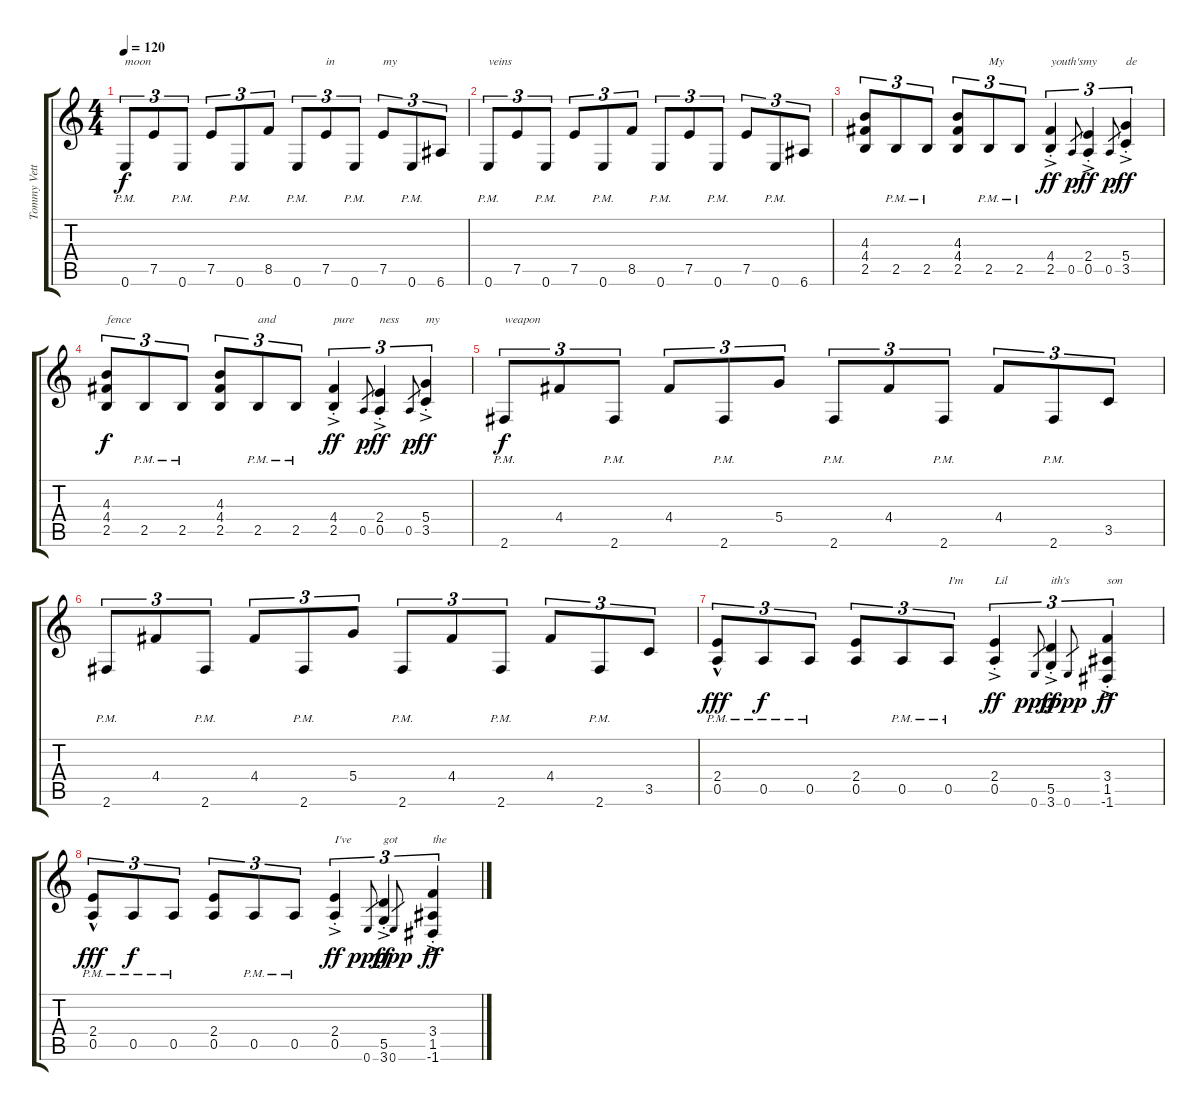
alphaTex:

\track ("Tommy Vetterli" "Tommy Vett") {instrument distortionguitar}
\staff {score tabs}
\tuning (E4 B3 G3 D3 A2 E2) {hide}
\ts (4 4)
\tempo 120
\clef g2
\ks c
0.6{pm}.8{tu (3 2) txt "moon" dy f} 7.5.8{tu (3 2)} 0.6{pm}.8{tu (3 2)} 7.5.8{tu (3 2)} 0.6{pm}.8{tu (3 2)} 8.5.8{tu (3 2)} 0.6{pm}.8{tu (3 2)} 7.5.8{tu (3 2) txt "in"} 0.6{pm}.8{tu (3 2)} 7.5.8{tu (3 2) txt "my"} 0.6{pm}.8{tu (3 2)} 6.6.8{tu (3 2)} |
0.6{pm}.8{tu (3 2) txt "veins"} 7.5.8{tu (3 2)} 0.6{pm}.8{tu (3 2)} 7.5.8{tu (3 2)} 0.6{pm}.8{tu (3 2)} 8.5.8{tu (3 2)} 0.6{pm}.8{tu (3 2)} 7.5.8{tu (3 2)} 0.6{pm}.8{tu (3 2)} 7.5.8{tu (3 2)} 0.6{pm}.8{tu (3 2)} 6.6.8{tu (3 2)} |
(4.3 4.4 2.5).8{tu (3 2)} 2.5{pm}.8{tu (3 2)} 2.5{pm}.8{tu (3 2)} (4.3 4.4 2.5).8{tu (3 2)} 2.5{pm}.8{tu (3 2) txt "My"} 2.5{pm}.8{tu (3 2)} (4.4{ac st} 2.5{ac st}).4{tu (3 2) txt "youth'smy" dy ff} 0.5.8{gr dy p} (2.4{ac st} 0.5{ac st}).4{tu (3 2) dy ff} 0.5.8{gr dy p} (5.4{ac st} 3.5{ac st}).4{tu (3 2) txt "de" dy ff} |
(4.3 4.4 2.5).8{tu (3 2) txt "fence" dy f} 2.5{pm}.8{tu (3 2)} 2.5{pm}.8{tu (3 2)} (4.3 4.4 2.5).8{tu (3 2)} 2.5{pm}.8{tu (3 2) txt "and"} 2.5{pm}.8{tu (3 2)} (4.4{ac st} 2.5{ac st}).4{tu (3 2) txt "pure" dy ff} 0.5.8{gr dy p} (2.4{ac st} 0.5{ac st}).4{tu (3 2) txt "ness" dy ff} 0.5.8{gr dy p} (5.4{ac st} 3.5{ac st}).4{tu (3 2) txt "my" dy ff} |
2.6{pm}.8{tu (3 2) txt "weapon" dy f} 4.4.8{tu (3 2)} 2.6{pm}.8{tu (3 2)} 4.4.8{tu (3 2)} 2.6{pm}.8{tu (3 2)} 5.4.8{tu (3 2)} 2.6{pm}.8{tu (3 2)} 4.4.8{tu (3 2)} 2.6{pm}.8{tu (3 2)} 4.4.8{tu (3 2)} 2.6{pm}.8{tu (3 2)} 3.5.8{tu (3 2)} |
2.6{pm}.8{tu (3 2)} 4.4.8{tu (3 2)} 2.6{pm}.8{tu (3 2)} 4.4.8{tu (3 2)} 2.6{pm}.8{tu (3 2)} 5.4.8{tu (3 2)} 2.6{pm}.8{tu (3 2)} 4.4.8{tu (3 2)} 2.6{pm}.8{tu (3 2)} 4.4.8{tu (3 2)} 2.6{pm}.8{tu (3 2)} 3.5.8{tu (3 2)} |
(2.4 0.5{hac pm}).8{tu (3 2) dy fff} 0.5{pm}.8{tu (3 2) dy f} 0.5{pm}.8{tu (3 2)} (2.4 0.5).8{tu (3 2)} 0.5{pm}.8{tu (3 2)} 0.5{pm}.8{tu (3 2) txt "I'm"} (2.4{ac st} 0.5{ac st}).4{tu (3 2) txt "Lil" dy ff} 0.6.8{gr dy ppp} (5.5{ac st} 3.6{ac}).4{tu (3 2) txt "ith's" dy ff} 0.6.8{gr dy ppp} (3.4{ac st} 1.5{ac st} -1.6).4{tu (3 2) txt "son" dy ff} |
(2.4 0.5{hac pm}).8{tu (3 2) dy fff} 0.5{pm}.8{tu (3 2) dy f} 0.5{pm}.8{tu (3 2)} (2.4 0.5).8{tu (3 2)} 0.5{pm}.8{tu (3 2)} 0.5{pm}.8{tu (3 2)} (2.4{ac st} 0.5{ac st}).4{tu (3 2) txt "I've" dy ff} 0.6.8{gr dy ppp} (5.5{ac st} 3.6{ac}).4{tu (3 2) txt "got" dy ff} 0.6.8{gr dy ppp} (3.4{ac st} 1.5{ac st} -1.6).4{tu (3 2) txt "the" dy ff}
